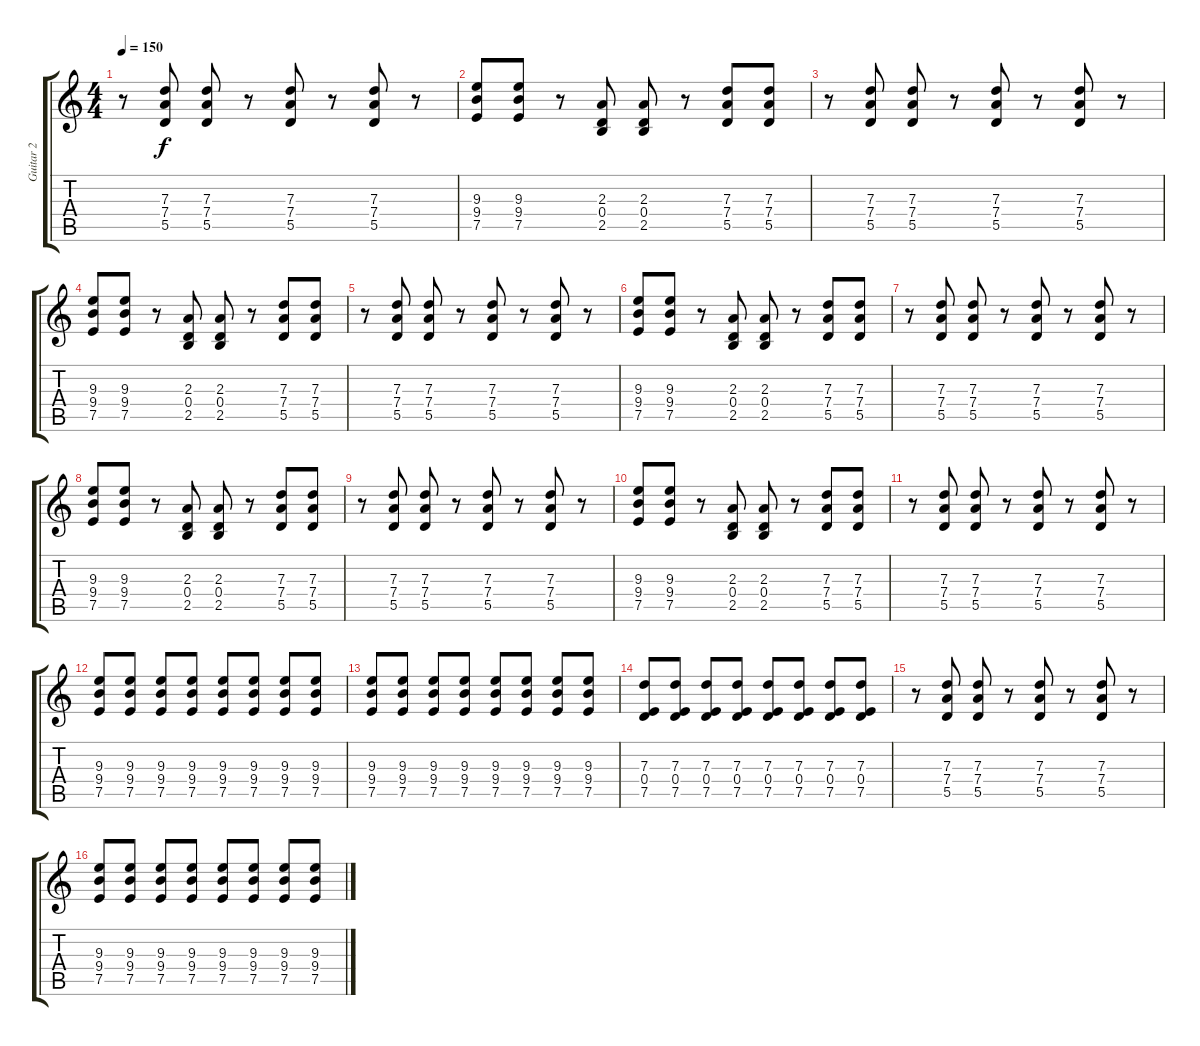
\track ("Guitar 2" "Guitar 2") {instrument distortionguitar}
\staff {score tabs}
\tuning (E4 B3 G3 D3 A2 E2) {hide}
\ts (4 4)
\tempo 150
\clef g2
\ks c
r.8{dy f} (7.3 7.4 5.5).8 (7.3 7.4 5.5).8 r.8 (7.3 7.4 5.5).8 r.8 (7.3 7.4 5.5).8 r.8 |
(9.3 9.4 7.5).8 (9.3 9.4 7.5).8 r.8 (2.3 0.4 2.5).8 (2.3 0.4 2.5).8 r.8 (7.3 7.4 5.5).8 (7.3 7.4 5.5).8 |
r.8 (7.3 7.4 5.5).8 (7.3 7.4 5.5).8 r.8 (7.3 7.4 5.5).8 r.8 (7.3 7.4 5.5).8 r.8 |
(9.3 9.4 7.5).8 (9.3 9.4 7.5).8 r.8 (2.3 0.4 2.5).8 (2.3 0.4 2.5).8 r.8 (7.3 7.4 5.5).8 (7.3 7.4 5.5).8 |
r.8 (7.3 7.4 5.5).8 (7.3 7.4 5.5).8 r.8 (7.3 7.4 5.5).8 r.8 (7.3 7.4 5.5).8 r.8 |
(9.3 9.4 7.5).8 (9.3 9.4 7.5).8 r.8 (2.3 0.4 2.5).8 (2.3 0.4 2.5).8 r.8 (7.3 7.4 5.5).8 (7.3 7.4 5.5).8 |
r.8 (7.3 7.4 5.5).8 (7.3 7.4 5.5).8 r.8 (7.3 7.4 5.5).8 r.8 (7.3 7.4 5.5).8 r.8 |
(9.3 9.4 7.5).8 (9.3 9.4 7.5).8 r.8 (2.3 0.4 2.5).8 (2.3 0.4 2.5).8 r.8 (7.3 7.4 5.5).8 (7.3 7.4 5.5).8 |
r.8 (7.3 7.4 5.5).8 (7.3 7.4 5.5).8 r.8 (7.3 7.4 5.5).8 r.8 (7.3 7.4 5.5).8 r.8 |
(9.3 9.4 7.5).8 (9.3 9.4 7.5).8 r.8 (2.3 0.4 2.5).8 (2.3 0.4 2.5).8 r.8 (7.3 7.4 5.5).8 (7.3 7.4 5.5).8 |
r.8 (7.3 7.4 5.5).8 (7.3 7.4 5.5).8 r.8 (7.3 7.4 5.5).8 r.8 (7.3 7.4 5.5).8 r.8 |
(9.3 9.4 7.5).8 (9.3 9.4 7.5).8 (9.3 9.4 7.5).8 (9.3 9.4 7.5).8 (9.3 9.4 7.5).8 (9.3 9.4 7.5).8 (9.3 9.4 7.5).8 (9.3 9.4 7.5).8 |
(9.3 9.4 7.5).8 (9.3 9.4 7.5).8 (9.3 9.4 7.5).8 (9.3 9.4 7.5).8 (9.3 9.4 7.5).8 (9.3 9.4 7.5).8 (9.3 9.4 7.5).8 (9.3 9.4 7.5).8 |
(7.3 0.4 7.5).8 (7.3 0.4 7.5).8 (7.3 0.4 7.5).8 (7.3 0.4 7.5).8 (7.3 0.4 7.5).8 (7.3 0.4 7.5).8 (7.3 0.4 7.5).8 (7.3 0.4 7.5).8 |
r.8 (7.3 7.4 5.5).8 (7.3 7.4 5.5).8 r.8 (7.3 7.4 5.5).8 r.8 (7.3 7.4 5.5).8 r.8 |
(9.3 9.4 7.5).8 (9.3 9.4 7.5).8 (9.3 9.4 7.5).8 (9.3 9.4 7.5).8 (9.3 9.4 7.5).8 (9.3 9.4 7.5).8 (9.3 9.4 7.5).8 (9.3 9.4 7.5).8
